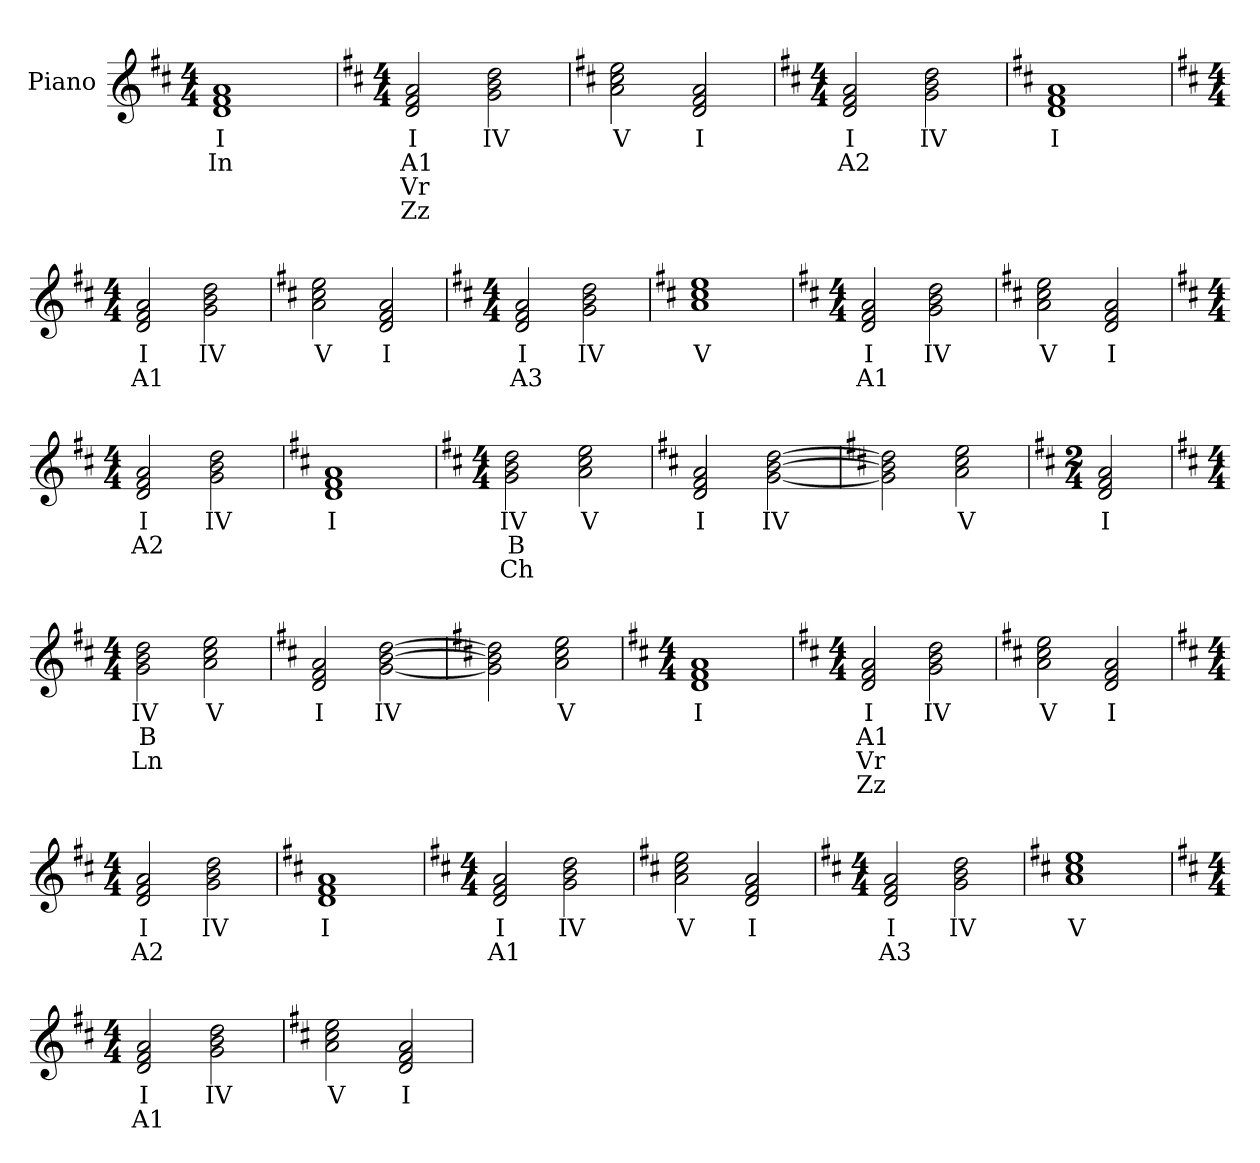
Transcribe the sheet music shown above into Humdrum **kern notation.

**kern	**text	**text	**text	**text
*part1	*part1	*part1	*part1	*part1
*staff1	*staff1	*staff1	*staff1	*staff1
*I"Piano	*	*	*	*
*I'Pno	*	*	*	*
*k[f#c#]	*	*	*	*
*D:	*	*	*	*
*M4/4	*	*	*	*
=	=	=	=	=
1d 1f# 1a	I	In	.	.
=	=	=	=	=
*k[f#c#]	*	*	*	*
*D:	*	*	*	*
*M4/4	*	*	*	*
2d 2f# 2a	I	A1	Vr	Zz
2g 2b 2dd	IV	.	.	.
=	=	=	=	=
*k[f#c#]	*	*	*	*
*D:	*	*	*	*
2a 2cc# 2ee	V	.	.	.
2d 2f# 2a	I	.	.	.
=	=	=	=	=
*k[f#c#]	*	*	*	*
*D:	*	*	*	*
*M4/4	*	*	*	*
2d 2f# 2a	I	A2	.	.
2g 2b 2dd	IV	.	.	.
=	=	=	=	=
*k[f#c#]	*	*	*	*
*D:	*	*	*	*
1d 1f# 1a	I	.	.	.
=	=	=	=	=
*k[f#c#]	*	*	*	*
*D:	*	*	*	*
*M4/4	*	*	*	*
2d 2f# 2a	I	A1	.	.
2g 2b 2dd	IV	.	.	.
=	=	=	=	=
*k[f#c#]	*	*	*	*
*D:	*	*	*	*
2a 2cc# 2ee	V	.	.	.
2d 2f# 2a	I	.	.	.
=	=	=	=	=
*k[f#c#]	*	*	*	*
*D:	*	*	*	*
*M4/4	*	*	*	*
2d 2f# 2a	I	A3	.	.
2g 2b 2dd	IV	.	.	.
=	=	=	=	=
*k[f#c#]	*	*	*	*
*D:	*	*	*	*
1a 1cc# 1ee	V	.	.	.
=	=	=	=	=
*k[f#c#]	*	*	*	*
*D:	*	*	*	*
*M4/4	*	*	*	*
2d 2f# 2a	I	A1	.	.
2g 2b 2dd	IV	.	.	.
=	=	=	=	=
*k[f#c#]	*	*	*	*
*D:	*	*	*	*
2a 2cc# 2ee	V	.	.	.
2d 2f# 2a	I	.	.	.
=	=	=	=	=
*k[f#c#]	*	*	*	*
*D:	*	*	*	*
*M4/4	*	*	*	*
2d 2f# 2a	I	A2	.	.
2g 2b 2dd	IV	.	.	.
=	=	=	=	=
*k[f#c#]	*	*	*	*
*D:	*	*	*	*
1d 1f# 1a	I	.	.	.
=	=	=	=	=
*k[f#c#]	*	*	*	*
*D:	*	*	*	*
*M4/4	*	*	*	*
2g 2b 2dd	IV	B	Ch	.
2a 2cc# 2ee	V	.	.	.
=	=	=	=	=
*k[f#c#]	*	*	*	*
*D:	*	*	*	*
2d 2f# 2a	I	.	.	.
[2g [2b [2dd	IV	.	.	.
=	=	=	=	=
*k[f#c#]	*	*	*	*
*D:	*	*	*	*
2g] 2b] 2dd]	.	.	.	.
2a 2cc# 2ee	V	.	.	.
=	=	=	=	=
*k[f#c#]	*	*	*	*
*D:	*	*	*	*
*M2/4	*	*	*	*
2d 2f# 2a	I	.	.	.
=	=	=	=	=
*k[f#c#]	*	*	*	*
*D:	*	*	*	*
*M4/4	*	*	*	*
2g 2b 2dd	IV	B	Ln	.
2a 2cc# 2ee	V	.	.	.
=	=	=	=	=
*k[f#c#]	*	*	*	*
*D:	*	*	*	*
2d 2f# 2a	I	.	.	.
[2g [2b [2dd	IV	.	.	.
=	=	=	=	=
*k[f#c#]	*	*	*	*
*D:	*	*	*	*
2g] 2b] 2dd]	.	.	.	.
2a 2cc# 2ee	V	.	.	.
=	=	=	=	=
*k[f#c#]	*	*	*	*
*D:	*	*	*	*
*M4/4	*	*	*	*
1d 1f# 1a	I	.	.	.
=	=	=	=	=
*k[f#c#]	*	*	*	*
*D:	*	*	*	*
*M4/4	*	*	*	*
2d 2f# 2a	I	A1	Vr	Zz
2g 2b 2dd	IV	.	.	.
=	=	=	=	=
*k[f#c#]	*	*	*	*
*D:	*	*	*	*
2a 2cc# 2ee	V	.	.	.
2d 2f# 2a	I	.	.	.
=	=	=	=	=
*k[f#c#]	*	*	*	*
*D:	*	*	*	*
*M4/4	*	*	*	*
2d 2f# 2a	I	A2	.	.
2g 2b 2dd	IV	.	.	.
=	=	=	=	=
*k[f#c#]	*	*	*	*
*D:	*	*	*	*
1d 1f# 1a	I	.	.	.
=	=	=	=	=
*k[f#c#]	*	*	*	*
*D:	*	*	*	*
*M4/4	*	*	*	*
2d 2f# 2a	I	A1	.	.
2g 2b 2dd	IV	.	.	.
=	=	=	=	=
*k[f#c#]	*	*	*	*
*D:	*	*	*	*
2a 2cc# 2ee	V	.	.	.
2d 2f# 2a	I	.	.	.
=	=	=	=	=
*k[f#c#]	*	*	*	*
*D:	*	*	*	*
*M4/4	*	*	*	*
2d 2f# 2a	I	A3	.	.
2g 2b 2dd	IV	.	.	.
=	=	=	=	=
*k[f#c#]	*	*	*	*
*D:	*	*	*	*
1a 1cc# 1ee	V	.	.	.
=	=	=	=	=
*k[f#c#]	*	*	*	*
*D:	*	*	*	*
*M4/4	*	*	*	*
2d 2f# 2a	I	A1	.	.
2g 2b 2dd	IV	.	.	.
=	=	=	=	=
*k[f#c#]	*	*	*	*
*D:	*	*	*	*
2a 2cc# 2ee	V	.	.	.
2d 2f# 2a	I	.	.	.
=	=	=	=	=
*-	*-	*-	*-	*-
